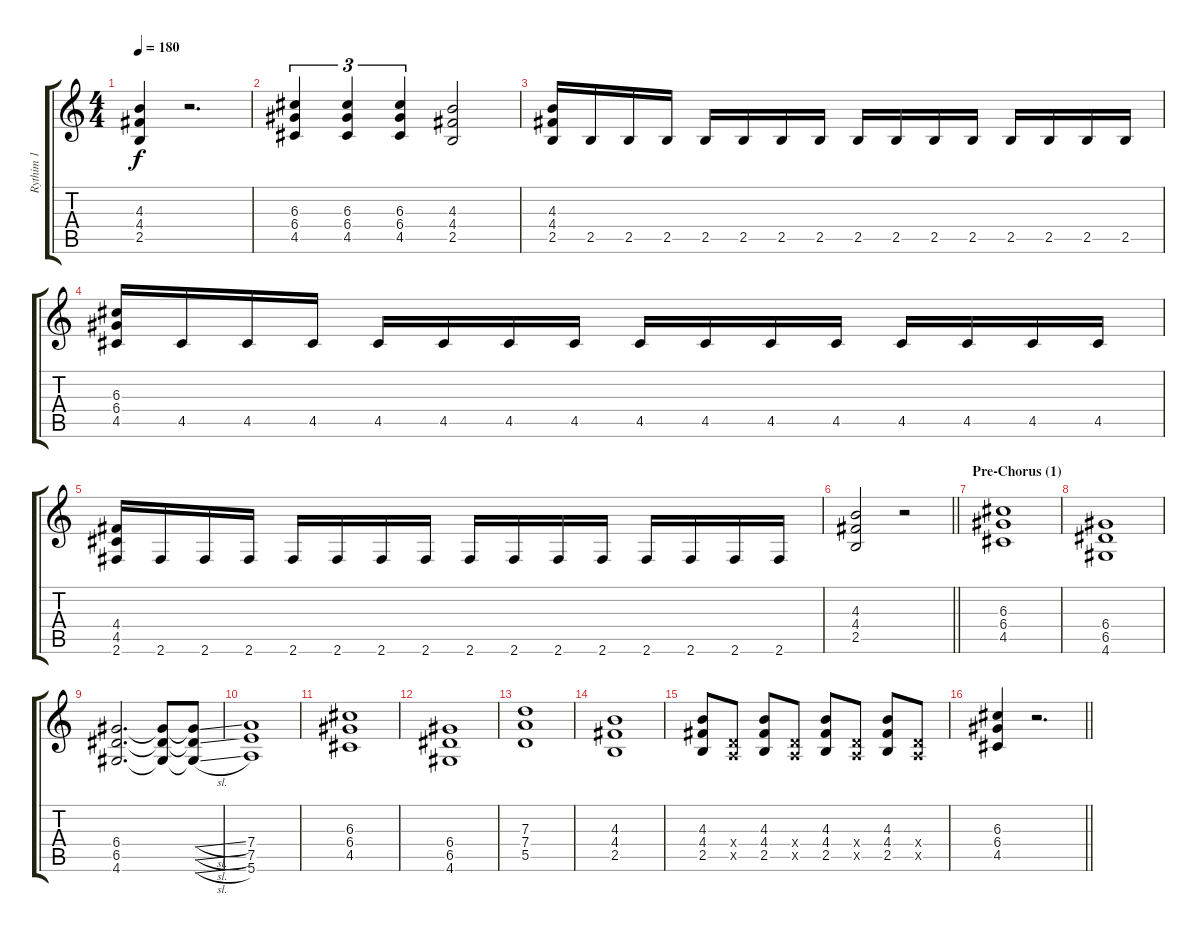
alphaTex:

\track ("Rythim 1" "Rythim 1") {instrument overdrivenguitar}
\staff {score tabs}
\tuning (E4 B3 G3 D3 A2 E2) {hide}
\ts (4 4)
\tempo 180
\clef g2
\ks c
(4.3 4.4 2.5).4{dy f} r.2{d} |
(6.3 6.4 4.5).4{tu (3 2)} (6.3 6.4 4.5).4{tu (3 2)} (6.3 6.4 4.5).4{tu (3 2)} (4.3 4.4 2.5).2 |
(4.3 4.4 2.5).16 2.5.16 2.5.16 2.5.16 2.5.16 2.5.16 2.5.16 2.5.16 2.5.16 2.5.16 2.5.16 2.5.16 2.5.16 2.5.16 2.5.16 2.5.16 |
(6.3 6.4 4.5).16 4.5.16 4.5.16 4.5.16 4.5.16 4.5.16 4.5.16 4.5.16 4.5.16 4.5.16 4.5.16 4.5.16 4.5.16 4.5.16 4.5.16 4.5.16 |
(4.4 4.5 2.6).16 2.6.16 2.6.16 2.6.16 2.6.16 2.6.16 2.6.16 2.6.16 2.6.16 2.6.16 2.6.16 2.6.16 2.6.16 2.6.16 2.6.16 2.6.16 |
\barLineRight lightlight
(4.3 4.4 2.5).2 r.2 |
\section ("" "Pre-Chorus (1)")
(6.3 6.4 4.5).1 |
(6.4 6.5 4.6).1 |
(6.4 6.5 4.6).2{d} (6.4{t} 6.5{t} 4.6{t}).8 (6.4{sl t} 6.5{sl t} 4.6{sl t}).8 |
(7.4 7.5 5.6).1 |
(6.3 6.4 4.5).1 |
(6.4 6.5 4.6).1 |
(7.3 7.4 5.5).1 |
(4.3 4.4 2.5).1 |
(4.3 4.4 2.5).8 (0.4{x} 0.5{x}).8 (4.3 4.4 2.5).8 (0.4{x} 0.5{x}).8 (4.3 4.4 2.5).8 (0.4{x} 0.5{x}).8 (4.3 4.4 2.5).8 (0.4{x} 0.5{x}).8 |
\barLineRight lightlight
(6.3 6.4 4.5).4 r.2{d}
